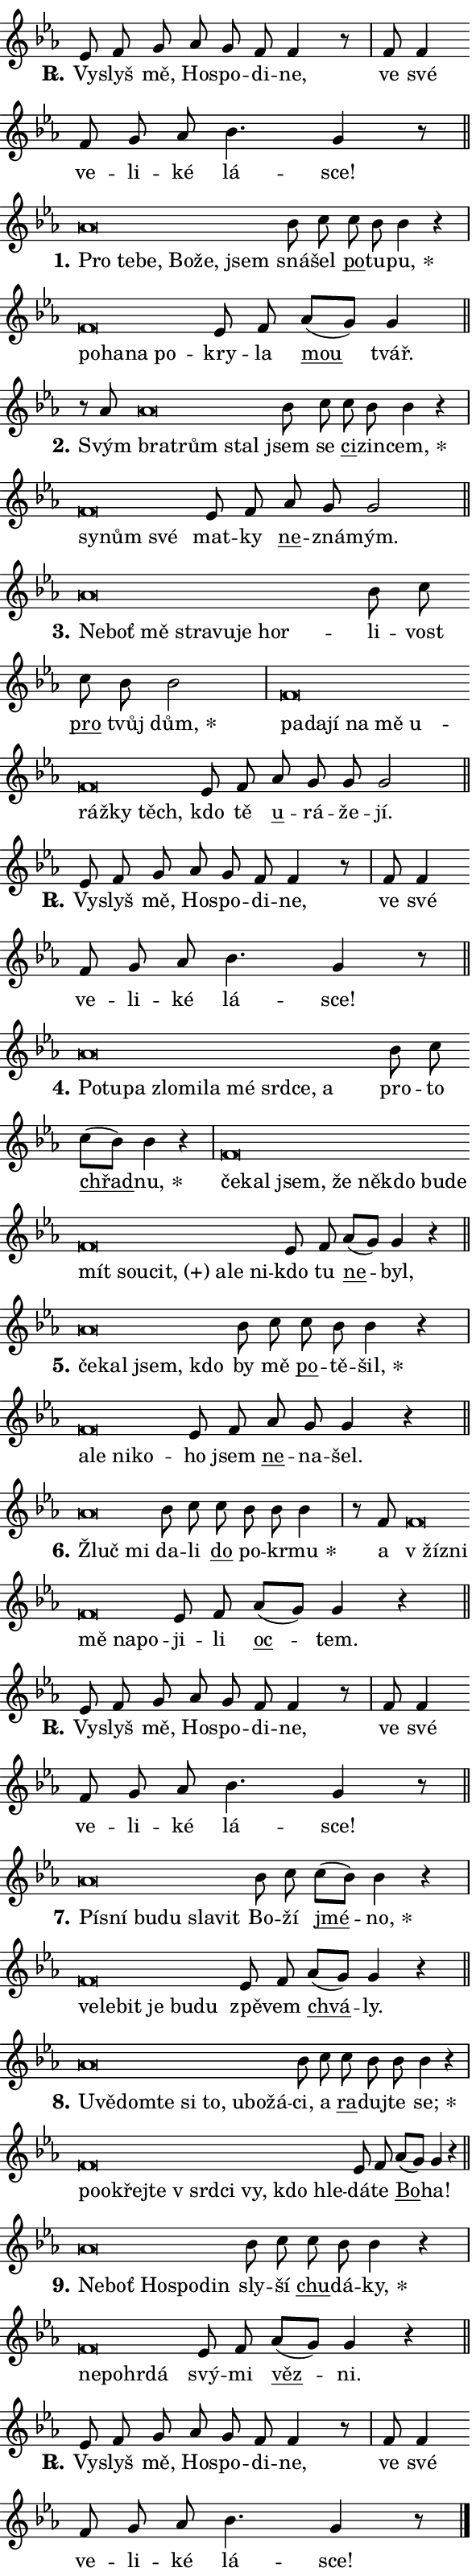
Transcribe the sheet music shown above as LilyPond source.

\version "2.24.0"
\header { tagline = "" }
\paper {
  indent = 0\cm
  top-margin = 0\cm
  right-margin = 0.13\cm % to fit lyric hyphens
  bottom-margin = 0\cm
  left-margin = 0\cm
  paper-width = 10\cm
  page-breaking = #ly:one-page-breaking
  system-system-spacing.basic-distance = #11
  score-system-spacing.basic-distance = #11
  ragged-last = ##f
}


%% Author: Thomas Morley
%% https://lists.gnu.org/archive/html/lilypond-user/2020-05/msg00002.html
#(define (line-position grob)
"Returns position of @var[grob} in current system:
   @code{'start}, if at first time-step
   @code{'end}, if at last time-step
   @code{'middle} otherwise
"
  (let* ((col (ly:item-get-column grob))
         (ln (ly:grob-object col 'left-neighbor))
         (rn (ly:grob-object col 'right-neighbor))
         (col-to-check-left (if (ly:grob? ln) ln col))
         (col-to-check-right (if (ly:grob? rn) rn col))
         (break-dir-left
           (and
             (ly:grob-property col-to-check-left 'non-musical #f)
             (ly:item-break-dir col-to-check-left)))
         (break-dir-right
           (and
             (ly:grob-property col-to-check-right 'non-musical #f)
             (ly:item-break-dir col-to-check-right))))
        (cond ((eqv? 1 break-dir-left) 'start)
              ((eqv? -1 break-dir-right) 'end)
              (else 'middle))))

#(define (tranparent-at-line-position vctor)
  (lambda (grob)
  "Relying on @code{line-position} select the relevant enry from @var{vctor}.
Used to determine transparency,"
    (case (line-position grob)
      ((end) (not (vector-ref vctor 0)))
      ((middle) (not (vector-ref vctor 1)))
      ((start) (not (vector-ref vctor 2))))))

noteHeadBreakVisibility =
#(define-music-function (break-visibility)(vector?)
"Makes @code{NoteHead}s transparent relying on @var{break-visibility}"
#{
  \override NoteHead.transparent =
    #(tranparent-at-line-position break-visibility)
#})

#(define delete-ledgers-for-transparent-note-heads
  (lambda (grob)
    "Reads whether a @code{NoteHead} is transparent.
If so this @code{NoteHead} is removed from @code{'note-heads} from
@var{grob}, which is supposed to be @code{LedgerLineSpanner}.
As a result ledgers are not printed for this @code{NoteHead}"
    (let* ((nhds-array (ly:grob-object grob 'note-heads))
           (nhds-list
             (if (ly:grob-array? nhds-array)
                 (ly:grob-array->list nhds-array)
                 '()))
           ;; Relies on the transparent-property being done before
           ;; Staff.LedgerLineSpanner.after-line-breaking is executed.
           ;; This is fragile ...
           (to-keep
             (remove
               (lambda (nhd)
                 (ly:grob-property nhd 'transparent #f))
               nhds-list)))
      ;; TODO find a better method to iterate over grob-arrays, similiar
      ;; to filter/remove etc for lists
      ;; For now rebuilt from scratch
      (set! (ly:grob-object grob 'note-heads)  '())
      (for-each
        (lambda (nhd)
          (ly:pointer-group-interface::add-grob grob 'note-heads nhd))
        to-keep))))

squashNotes = {
  \override NoteHead.X-extent = #'(-0.2 . 0.2)
  \override NoteHead.Y-extent = #'(-0.75 . 0)
  \override NoteHead.stencil =
    #(lambda (grob)
       (let ((pos (ly:grob-property grob 'staff-position)))
         (begin
           (if (< pos -7) (display "ERROR: Lower brevis then expected\n") (display ""))
           (if (<= pos -6) ly:text-interface::print ly:note-head::print))))
}
unSquashNotes = {
  \revert NoteHead.X-extent
  \revert NoteHead.Y-extent
  \revert NoteHead.stencil
}

hideNotes = \noteHeadBreakVisibility #begin-of-line-visible
unHideNotes = \noteHeadBreakVisibility #all-visible

% work-around for resetting accidentals
% https://lilypond.org/doc/v2.23/Documentation/notation/displaying-rhythms#unmetered-music
cadenzaMeasure = {
  \cadenzaOff
  \partial 1024 s1024
  \cadenzaOn
}

#(define-markup-command (accent layout props text) (markup?)
  "Underline accented syllable"
  (interpret-markup layout props
    #{\markup \override #'(offset . 4.3) \underline { #text }#}))

responsum = \markup \concat {
  "R" \hspace #-1.05 \path #0.1 #'((moveto 0 0.07) (lineto 0.9 0.8)) \hspace #0.05 "."
}

spaceSize = #0.6828661417322834 % exact space size for TeX Gyre Schola

\layout {
  \context {
    \Staff
    \remove "Time_signature_engraver"
    \override LedgerLineSpanner.after-line-breaking = #delete-ledgers-for-transparent-note-heads
  }
  \context {
    \Lyrics {
      \override LyricSpace.minimum-distance = \spaceSize
      \override LyricText.font-name = #"TeX Gyre Schola"
      \override LyricText.font-size = 1
      \override StanzaNumber.font-name = #"TeX Gyre Schola Bold"
      \override StanzaNumber.font-size = 1
    }
  }
  \context {
    \Score 
    \override NoteHead.text =
      #(lambda (grob) 
        (let ((pos (ly:grob-property grob 'staff-position)))
          #{\markup {
            \combine
              \halign #-0.55 \raise #(if (= pos -6) 0 0.5) \override #'(thickness . 2) \draw-line #'(3.2 . 0)
              \musicglyph "noteheads.sM1"
          }#}))
  }
}

% magnetic-lyrics.ily
%
%   written by
%     Jean Abou Samra <jean@abou-samra.fr>
%     Werner Lemberg <wl@gnu.org>
%
%   adapted by
%     Jiri Hon <jiri.hon@gmail.com>
%
% Version 2022-Apr-15

% https://www.mail-archive.com/lilypond-user@gnu.org/msg149350.html

#(define (Left_hyphen_pointer_engraver context)
   "Collect syllable-hyphen-syllable occurrences in lyrics and store
them in properties.  This engraver only looks to the left.  For
example, if the lyrics input is @code{foo -- bar}, it does the
following.

@itemize @bullet
@item
Set the @code{text} property of the @code{LyricHyphen} grob between
@q{foo} and @q{bar} to @code{foo}.

@item
Set the @code{left-hyphen} property of the @code{LyricText} grob with
text @q{foo} to the @code{LyricHyphen} grob between @q{foo} and
@q{bar}.
@end itemize

Use this auxiliary engraver in combination with the
@code{lyric-@/text::@/apply-@/magnetic-@/offset!} hook."
   (let ((hyphen #f)
         (text #f))
     (make-engraver
      (acknowledgers
       ((lyric-syllable-interface engraver grob source-engraver)
        (set! text grob)))
      (end-acknowledgers
       ((lyric-hyphen-interface engraver grob source-engraver)
        ;(when (not (grob::has-interface grob 'lyric-space-interface))
          (set! hyphen grob)));)
      ((stop-translation-timestep engraver)
       (when (and text hyphen)
         (ly:grob-set-object! text 'left-hyphen hyphen))
       (set! text #f)
       (set! hyphen #f)))))

#(define (lyric-text::apply-magnetic-offset! grob)
   "If the space between two syllables is less than the value in
property @code{LyricText@/.details@/.squash-threshold}, move the right
syllable to the left so that it gets concatenated with the left
syllable.

Use this function as a hook for
@code{LyricText@/.after-@/line-@/breaking} if the
@code{Left_@/hyphen_@/pointer_@/engraver} is active."
   (let ((hyphen (ly:grob-object grob 'left-hyphen #f)))
     (when hyphen
       (let ((left-text (ly:spanner-bound hyphen LEFT)))
         (when (grob::has-interface left-text 'lyric-syllable-interface)
           (let* ((common (ly:grob-common-refpoint grob left-text X))
                  (this-x-ext (ly:grob-extent grob common X))
                  (left-x-ext
                   (begin
                     ;; Trigger magnetism for left-text.
                     (ly:grob-property left-text 'after-line-breaking)
                     (ly:grob-extent left-text common X)))
                  ;; `delta` is the gap width between two syllables.
                  (delta (- (interval-start this-x-ext)
                            (interval-end left-x-ext)))
                  (details (ly:grob-property grob 'details))
                  (threshold (assoc-get 'squash-threshold details 0.2)))
             (when (< delta threshold)
               (let* (;; We have to manipulate the input text so that
                      ;; ligatures crossing syllable boundaries are not
                      ;; disabled.  For languages based on the Latin
                      ;; script this is essentially a beautification.
                      ;; However, for non-Western scripts it can be a
                      ;; necessity.
                      (lt (ly:grob-property left-text 'text))
                      (rt (ly:grob-property grob 'text))
                      (is-space (grob::has-interface hyphen 'lyric-space-interface))
                      (space (if is-space " " ""))
                      (extra-delta (if is-space spaceSize 0))
                      ;; Append new syllable.
                      (ltrt-space (if (and (string? lt) (string? rt))
                                (string-append lt space rt)
                                (make-concat-markup (list lt space rt))))
                      ;; Right-align `ltrt` to the right side.
                      (ltrt-space-markup (grob-interpret-markup
                               grob
                               (make-translate-markup
                                (cons (interval-length this-x-ext) 0)
                                (make-right-align-markup ltrt-space)))))
                 (begin
                   ;; Don't print `left-text`.
                   (ly:grob-set-property! left-text 'stencil #f)
                   ;; Set text and stencil (which holds all collected
                   ;; syllables so far) and shift it to the left.
                   (ly:grob-set-property! grob 'text ltrt-space)
                   (ly:grob-set-property! grob 'stencil ltrt-space-markup)
                   (ly:grob-translate-axis! grob (- (- delta extra-delta)) X))))))))))


#(define (lyric-hyphen::displace-bounds-first grob)
   ;; Make very sure this callback isn't triggered too early.
   (let ((left (ly:spanner-bound grob LEFT))
         (right (ly:spanner-bound grob RIGHT)))
     (ly:grob-property left 'after-line-breaking)
     (ly:grob-property right 'after-line-breaking)
     (ly:lyric-hyphen::print grob)))

squashThreshold = #0.4

\layout {
  \context {
    \Lyrics
    \consists #Left_hyphen_pointer_engraver
    \override LyricText.after-line-breaking =
      #lyric-text::apply-magnetic-offset!
    \override LyricHyphen.stencil = #lyric-hyphen::displace-bounds-first
    \override LyricText.details.squash-threshold = \squashThreshold
    \override LyricHyphen.minimum-distance = 0
    \override LyricHyphen.minimum-length = \squashThreshold
  }
}

squashText = \override LyricText.details.squash-threshold = 9999
unSquashText = \override LyricText.details.squash-threshold = \squashThreshold

leftText = \override LyricText.self-alignment-X = #LEFT
unLeftText = \revert LyricText.self-alignment-X

starOffset = #(lambda (grob) 
                (let ((x_offset (ly:self-alignment-interface::aligned-on-x-parent grob)))
                  (if (= x_offset 0) 0 (+ x_offset 1.2))))

star = #(define-music-function (syllable)(string?)
"Append star separator at the end of a syllable"
#{
  \once \override LyricText.X-offset = #starOffset
  \lyricmode { \markup {
    #syllable
    \override #'((font-name . "TeX Gyre Schola Bold")) \hspace #0.2 \lower #0.65 \larger "*"
  } }
#})

starAccent = #(define-music-function (syllable)(string?)
"Append star separator at the end of a syllable and make accent"
#{
  \once \override LyricText.X-offset = #starOffset
  \lyricmode { \markup {
    \accent #syllable
    \override #'((font-name . "TeX Gyre Schola Bold")) \hspace #0.2 \lower #0.65 \larger "*"
  } }
#})

breath = #(define-music-function (syllable)(string?)
"Append breathing indicator at the end of a syllable"
#{
  \lyricmode { \markup { #syllable "+" } }
#})

optionalBreath = #(define-music-function (syllable)(string?)
"Append optional breathing indicator at the end of a syllable"
#{
  \lyricmode { \markup { #syllable "(+)" } }
#})


\score {
    <<
        \new Voice = "melody" { \cadenzaOn \key es \major \relative { es'8 f g as g f f4 r8 \cadenzaMeasure \bar "|" f f4 \bar "" f8 g as \bar "" bes4. g4 r8 \cadenzaMeasure \bar "||" \break } }
        \new Lyrics \lyricsto "melody" { \lyricmode { \set stanza = \responsum
Vy -- slyš mě, Ho -- spo -- di -- ne, ve své ve -- li -- ké lá -- sce! } }
    >>
    \layout {}
}

\score {
    <<
        \new Voice = "melody" { \cadenzaOn \key es \major \relative { \squashNotes as'\breve*1/16 \hideNotes \breve*1/16 \bar "" \breve*1/16 \bar "" \breve*1/16 \bar "" \breve*1/16 \breve*1/16 \bar "" \unHideNotes \unSquashNotes bes8 c \bar "" c bes bes4 r \cadenzaMeasure \bar "|" \squashNotes f\breve*1/16 \hideNotes \breve*1/16 \bar "" \breve*1/16 \breve*1/16 \bar "" \unHideNotes \unSquashNotes es8 f \bar "" as[( g)] g4 \cadenzaMeasure \bar "||" \break } }
        \new Lyrics \lyricsto "melody" { \lyricmode { \set stanza = "1."
\leftText Pro \squashText te -- be, Bo -- že, jsem \unLeftText \unSquashText sná -- šel \markup \accent po -- tu -- \star pu, \leftText po -- \squashText ha -- na po -- \unLeftText \unSquashText kry -- la \markup \accent mou tvář. } }
    >>
    \layout {}
}

\score {
    <<
        \new Voice = "melody" { \cadenzaOn \key es \major \relative { r8 as' \squashNotes as\breve*1/16 \hideNotes \breve*1/16 \breve*1/16 \bar "" \unHideNotes \unSquashNotes bes8 c \bar "" c bes bes4 r \cadenzaMeasure \bar "|" \squashNotes f\breve*1/16 \hideNotes \breve*1/16 \breve*1/16 \bar "" \unHideNotes \unSquashNotes es8 f \bar "" as g g2 \cadenzaMeasure \bar "||" \break } }
        \new Lyrics \lyricsto "melody" { \lyricmode { \set stanza = "2."
Svým \leftText bra -- \squashText trům stal \unLeftText \unSquashText jsem se \markup \accent ci -- zin -- \star cem, \leftText sy -- \squashText nům své \unLeftText \unSquashText mat -- ky \markup \accent ne -- zná -- mým. } }
    >>
    \layout {}
}

\score {
    <<
        \new Voice = "melody" { \cadenzaOn \key es \major \relative { \squashNotes as'\breve*1/16 \hideNotes \breve*1/16 \bar "" \breve*1/16 \bar "" \breve*1/16 \bar "" \breve*1/16 \bar "" \breve*1/16 \breve*1/16 \bar "" \unHideNotes \unSquashNotes bes8 c \bar "" c bes bes2 \cadenzaMeasure \bar "|" \squashNotes f\breve*1/16 \hideNotes \breve*1/16 \bar "" \breve*1/16 \bar "" \breve*1/16 \bar "" \breve*1/16 \bar "" \breve*1/16 \bar "" \breve*1/16 \bar "" \breve*1/16 \breve*1/16 \bar "" \unHideNotes \unSquashNotes es8 f \bar "" as g g g2 \cadenzaMeasure \bar "||" \break } }
        \new Lyrics \lyricsto "melody" { \lyricmode { \set stanza = "3."
\leftText Ne -- \squashText boť mě stra -- vu -- je hor -- \unLeftText \unSquashText li -- vost \markup \accent pro tvůj \star dům, \leftText pa -- \squashText da -- jí na mě u -- ráž -- ky těch, \unLeftText \unSquashText kdo tě \markup \accent u -- rá -- že -- jí. } }
    >>
    \layout {}
}

\score {
    <<
        \new Voice = "melody" { \cadenzaOn \key es \major \relative { es'8 f g as g f f4 r8 \cadenzaMeasure \bar "|" f f4 \bar "" f8 g as \bar "" bes4. g4 r8 \cadenzaMeasure \bar "||" \break } }
        \new Lyrics \lyricsto "melody" { \lyricmode { \set stanza = \responsum
Vy -- slyš mě, Ho -- spo -- di -- ne, ve své ve -- li -- ké lá -- sce! } }
    >>
    \layout {}
}

\score {
    <<
        \new Voice = "melody" { \cadenzaOn \key es \major \relative { \squashNotes as'\breve*1/16 \hideNotes \breve*1/16 \bar "" \breve*1/16 \bar "" \breve*1/16 \bar "" \breve*1/16 \bar "" \breve*1/16 \bar "" \breve*1/16 \bar "" \breve*1/16 \bar "" \breve*1/16 \breve*1/16 \bar "" \unHideNotes \unSquashNotes bes8 c \bar "" c[( bes)] bes4 r \cadenzaMeasure \bar "|" \squashNotes f\breve*1/16 \hideNotes \breve*1/16 \bar "" \breve*1/16 \bar "" \breve*1/16 \bar "" \breve*1/16 \bar "" \breve*1/16 \bar "" \breve*1/16 \bar "" \breve*1/16 \bar "" \breve*1/16 \bar "" \breve*1/16 \bar "" \breve*1/16 \bar "" \breve*1/16 \bar "" \breve*1/16 \breve*1/16 \bar "" \unHideNotes \unSquashNotes es8 f \bar "" as[( g)] g4 r \cadenzaMeasure \bar "||" \break } }
        \new Lyrics \lyricsto "melody" { \lyricmode { \set stanza = "4."
\leftText Po -- \squashText tu -- pa zlo -- mi -- la mé srd -- ce, a \unLeftText \unSquashText pro -- to \markup \accent chřad -- \star nu, \leftText če -- \squashText kal jsem, že ně -- kdo bu -- de mít sou -- \optionalBreath cit, a -- le ni -- \unLeftText \unSquashText kdo tu \markup \accent ne -- byl, } }
    >>
    \layout {}
}

\score {
    <<
        \new Voice = "melody" { \cadenzaOn \key es \major \relative { \squashNotes as'\breve*1/16 \hideNotes \breve*1/16 \bar "" \breve*1/16 \breve*1/16 \bar "" \unHideNotes \unSquashNotes bes8 c \bar "" c bes bes4 r \cadenzaMeasure \bar "|" \squashNotes f\breve*1/16 \hideNotes \breve*1/16 \bar "" \breve*1/16 \breve*1/16 \bar "" \unHideNotes \unSquashNotes es8 f \bar "" as g g4 r \cadenzaMeasure \bar "||" \break } }
        \new Lyrics \lyricsto "melody" { \lyricmode { \set stanza = "5."
\leftText če -- \squashText kal jsem, kdo \unLeftText \unSquashText by mě \markup \accent po -- tě -- \star šil, \leftText a -- \squashText le ni -- ko -- \unLeftText \unSquashText ho jsem \markup \accent ne -- na -- šel. } }
    >>
    \layout {}
}

\score {
    <<
        \new Voice = "melody" { \cadenzaOn \key es \major \relative { \squashNotes as'\breve*1/16 \hideNotes \breve*1/16 \bar "" \unHideNotes \unSquashNotes bes8 c \bar "" c bes bes bes4 \cadenzaMeasure \bar "|" r8 f \squashNotes f\breve*1/16 \hideNotes \breve*1/16 \bar "" \breve*1/16 \bar "" \breve*1/16 \breve*1/16 \bar "" \unHideNotes \unSquashNotes es8 f \bar "" as[( g)] g4 r \cadenzaMeasure \bar "||" \break } }
        \new Lyrics \lyricsto "melody" { \lyricmode { \set stanza = "6."
\leftText Žluč \squashText mi \unLeftText \unSquashText da -- li \markup \accent do po -- kr -- \star mu a \leftText "v žíz" -- \squashText ni mě na -- po -- \unLeftText \unSquashText ji -- li \markup \accent oc -- tem. } }
    >>
    \layout {}
}

\score {
    <<
        \new Voice = "melody" { \cadenzaOn \key es \major \relative { es'8 f g as g f f4 r8 \cadenzaMeasure \bar "|" f f4 \bar "" f8 g as \bar "" bes4. g4 r8 \cadenzaMeasure \bar "||" \break } }
        \new Lyrics \lyricsto "melody" { \lyricmode { \set stanza = \responsum
Vy -- slyš mě, Ho -- spo -- di -- ne, ve své ve -- li -- ké lá -- sce! } }
    >>
    \layout {}
}

\score {
    <<
        \new Voice = "melody" { \cadenzaOn \key es \major \relative { \squashNotes as'\breve*1/16 \hideNotes \breve*1/16 \bar "" \breve*1/16 \bar "" \breve*1/16 \bar "" \breve*1/16 \breve*1/16 \bar "" \unHideNotes \unSquashNotes bes8 c \bar "" c[( bes)] bes4 r \cadenzaMeasure \bar "|" \squashNotes f\breve*1/16 \hideNotes \breve*1/16 \bar "" \breve*1/16 \bar "" \breve*1/16 \bar "" \breve*1/16 \breve*1/16 \bar "" \unHideNotes \unSquashNotes es8 f \bar "" as[( g)] g4 r \cadenzaMeasure \bar "||" \break } }
        \new Lyrics \lyricsto "melody" { \lyricmode { \set stanza = "7."
\leftText Pí -- \squashText sní bu -- du sla -- vit \unLeftText \unSquashText Bo -- ží \markup \accent jmé -- \star no, \leftText ve -- \squashText le -- bit je bu -- du \unLeftText \unSquashText zpě -- vem \markup \accent chvá -- ly. } }
    >>
    \layout {}
}

\score {
    <<
        \new Voice = "melody" { \cadenzaOn \key es \major \relative { \squashNotes as'\breve*1/16 \hideNotes \breve*1/16 \bar "" \breve*1/16 \bar "" \breve*1/16 \bar "" \breve*1/16 \bar "" \breve*1/16 \bar "" \breve*1/16 \bar "" \breve*1/16 \breve*1/16 \bar "" \unHideNotes \unSquashNotes bes8 c \bar "" c bes bes bes4 r \cadenzaMeasure \bar "|" \squashNotes f\breve*1/16 \hideNotes \breve*1/16 \bar "" \breve*1/16 \bar "" \breve*1/16 \bar "" \breve*1/16 \bar "" \breve*1/16 \bar "" \breve*1/16 \bar "" \breve*1/16 \breve*1/16 \bar "" \unHideNotes \unSquashNotes es8 f \bar "" as[( g)] g4 r \cadenzaMeasure \bar "||" \break } }
        \new Lyrics \lyricsto "melody" { \lyricmode { \set stanza = "8."
\leftText U -- \squashText vě -- dom -- te si to, u -- bo -- žá -- \unLeftText \unSquashText ci, a \markup \accent ra -- duj -- te \star se; \leftText po -- \squashText o -- křej -- te "v srd" -- ci vy, kdo hle -- \unLeftText \unSquashText dá -- te \markup \accent Bo -- ha! } }
    >>
    \layout {}
}

\score {
    <<
        \new Voice = "melody" { \cadenzaOn \key es \major \relative { \squashNotes as'\breve*1/16 \hideNotes \breve*1/16 \bar "" \breve*1/16 \bar "" \breve*1/16 \breve*1/16 \bar "" \unHideNotes \unSquashNotes bes8 c \bar "" c bes bes4 r \cadenzaMeasure \bar "|" \squashNotes f\breve*1/16 \hideNotes \breve*1/16 \bar "" \breve*1/16 \breve*1/16 \bar "" \unHideNotes \unSquashNotes es8 f \bar "" as[( g)] g4 r \cadenzaMeasure \bar "||" \break } }
        \new Lyrics \lyricsto "melody" { \lyricmode { \set stanza = "9."
\leftText Ne -- \squashText boť Ho -- spo -- din \unLeftText \unSquashText sly -- ší \markup \accent chu -- dá -- \star ky, \leftText ne -- \squashText po -- hr -- dá \unLeftText \unSquashText svý -- mi \markup \accent věz -- ni. } }
    >>
    \layout {}
}

\score {
    <<
        \new Voice = "melody" { \cadenzaOn \key es \major \relative { es'8 f g as g f f4 r8 \cadenzaMeasure \bar "|" f f4 \bar "" f8 g as \bar "" bes4. g4 r8 \cadenzaMeasure \bar "||" \break } \bar "|." }
        \new Lyrics \lyricsto "melody" { \lyricmode { \set stanza = \responsum
Vy -- slyš mě, Ho -- spo -- di -- ne, ve své ve -- li -- ké lá -- sce! } }
    >>
    \layout {}
}
